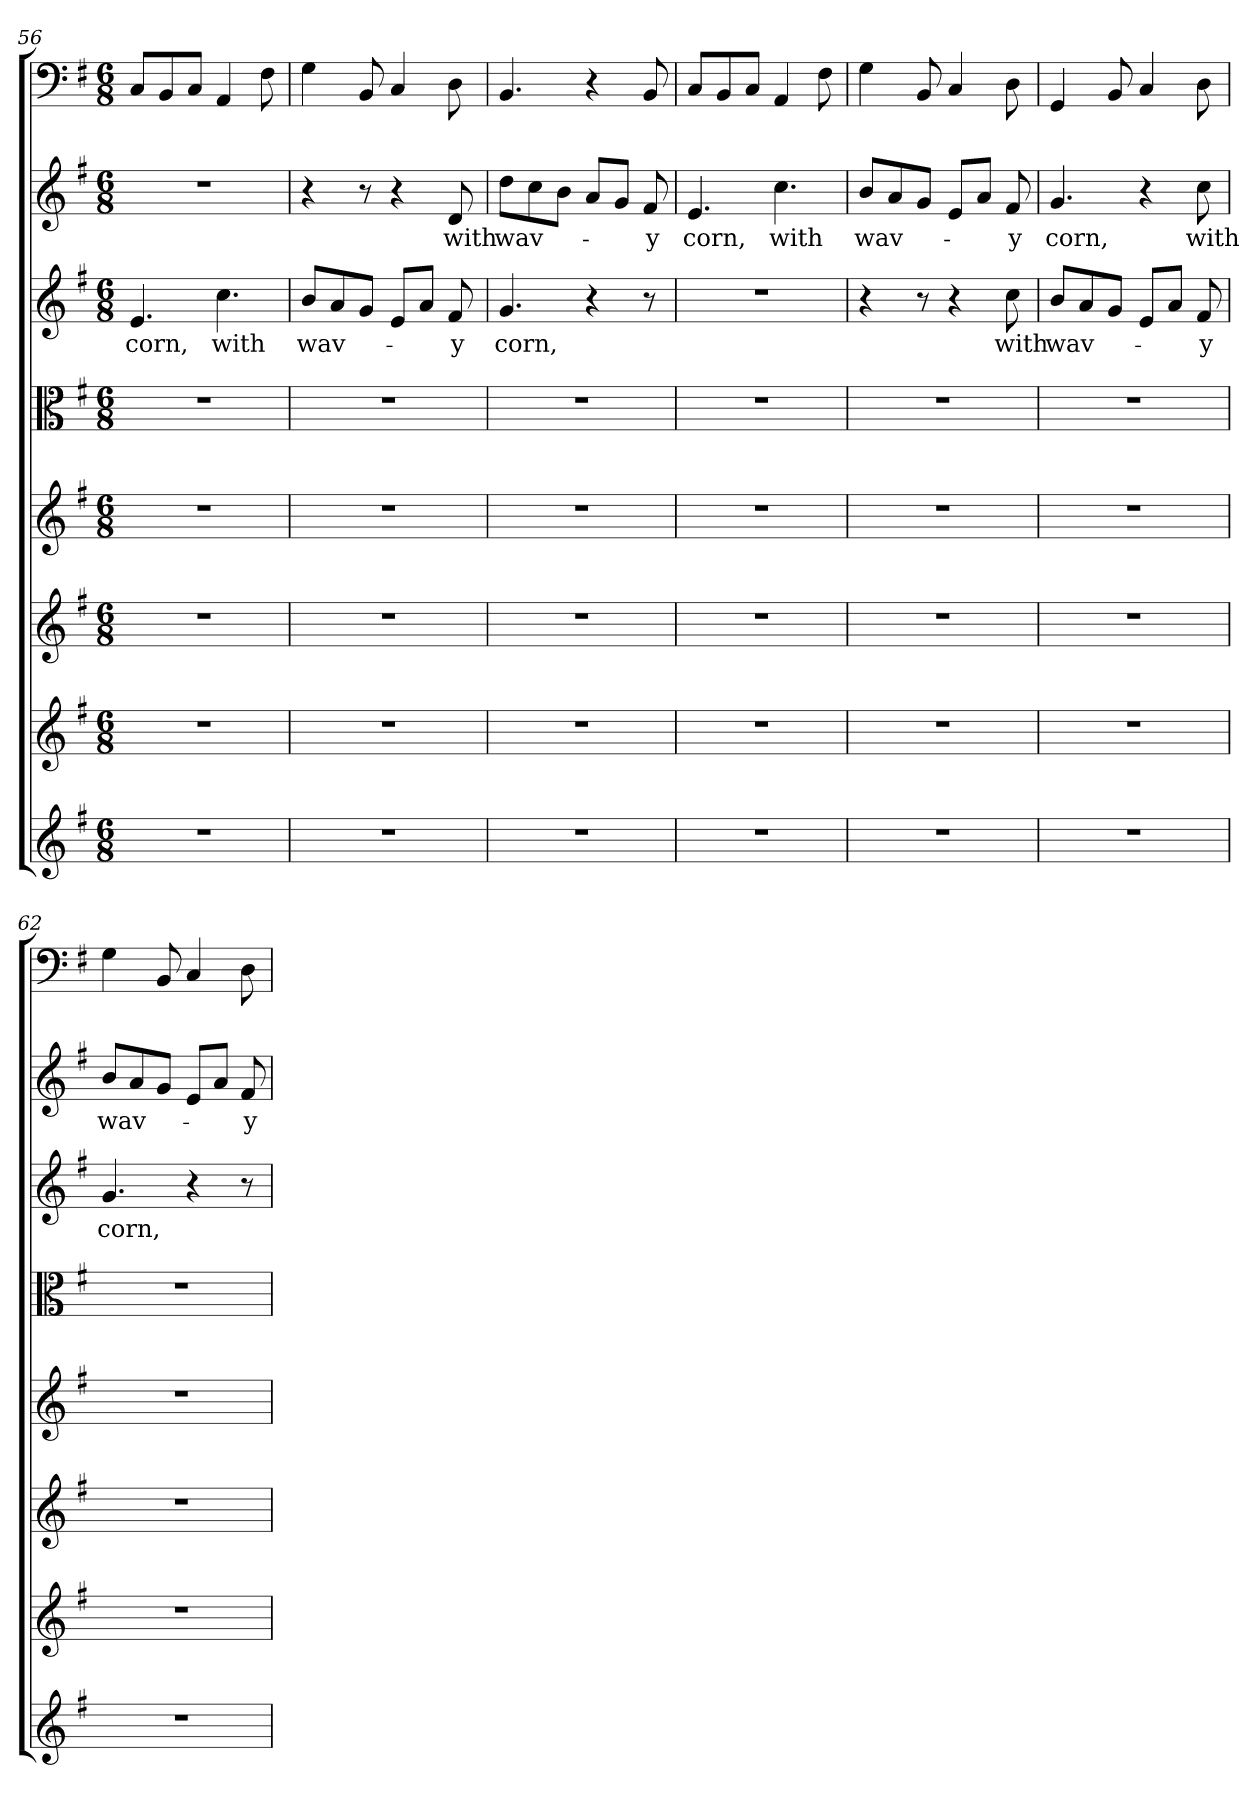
**kern	**kern	**kern	**kern	**kern	**kern	**text	**kern	**text	**kern
*part8	*part7	*part6	*part5	*part4	*part3	*part3	*part2	*part2	*part1
*staff8	*staff7	*staff6	*staff5	*staff4	*staff3	*staff3	*staff2	*staff2	*staff1
*clefG2	*clefG2	*clefG2	*clefG2	*clefC3	*clefG2	*	*clefG2	*	*clefF4
*k[f#]	*k[f#]	*k[f#]	*k[f#]	*k[f#]	*k[f#]	*	*k[f#]	*	*k[f#]
*G:	*G:	*G:	*G:	*G:	*G:	*	*G:	*	*G:
*M6/8	*M6/8	*M6/8	*M6/8	*M6/8	*M6/8	*	*M6/8	*	*M6/8
=56	=56	=56	=56	=56	=56	=56	=56	=56	=56
2.r	2.r	2.r	2.r	2.r	4.e/	corn,	2.r	.	8C/L
.	.	.	.	.	.	.	.	.	8BB/
.	.	.	.	.	.	.	.	.	8C/J
.	.	.	.	.	4.cc\	with	.	.	4AA/
.	.	.	.	.	.	.	.	.	8F#\
=57	=57	=57	=57	=57	=57	=57	=57	=57	=57
2.r	2.r	2.r	2.r	2.r	8b/L	wav-	4r	.	4G\
.	.	.	.	.	8a/	.	.	.	.
.	.	.	.	.	8g/J	.	8r	.	8BB/
.	.	.	.	.	8e/L	.	4r	.	4C/
.	.	.	.	.	8a/J	.	.	.	.
.	.	.	.	.	8f#/	-y	8d/	with	8D\
=58	=58	=58	=58	=58	=58	=58	=58	=58	=58
2.r	2.r	2.r	2.r	2.r	4.g/	corn,	8dd\L	wav-	4.BB/
.	.	.	.	.	.	.	8cc\	.	.
.	.	.	.	.	.	.	8b\J	.	.
.	.	.	.	.	4r	.	8a/L	.	4r
.	.	.	.	.	.	.	8g/J	.	.
.	.	.	.	.	8r	.	8f#/	-y	8BB/
=59	=59	=59	=59	=59	=59	=59	=59	=59	=59
2.r	2.r	2.r	2.r	2.r	2.r	.	4.e/	corn,	8C/L
.	.	.	.	.	.	.	.	.	8BB/
.	.	.	.	.	.	.	.	.	8C/J
.	.	.	.	.	.	.	4.cc\	with	4AA/
.	.	.	.	.	.	.	.	.	8F#\
=60	=60	=60	=60	=60	=60	=60	=60	=60	=60
2.r	2.r	2.r	2.r	2.r	4r	.	8b/L	wav-	4G\
.	.	.	.	.	.	.	8a/	.	.
.	.	.	.	.	8r	.	8g/J	.	8BB/
.	.	.	.	.	4r	.	8e/L	.	4C/
.	.	.	.	.	.	.	8a/J	.	.
.	.	.	.	.	8cc\	with	8f#/	-y	8D\
=61	=61	=61	=61	=61	=61	=61	=61	=61	=61
2.r	2.r	2.r	2.r	2.r	8b/L	wav-	4.g/	corn,	4GG/
.	.	.	.	.	8a/	.	.	.	.
.	.	.	.	.	8g/J	.	.	.	8BB/
.	.	.	.	.	8e/L	.	4r	.	4C/
.	.	.	.	.	8a/J	.	.	.	.
.	.	.	.	.	8f#/	-y	8cc\	with	8D\
=62	=62	=62	=62	=62	=62	=62	=62	=62	=62
2.r	2.r	2.r	2.r	2.r	4.g/	corn,	8b/L	wav-	4G\
.	.	.	.	.	.	.	8a/	.	.
.	.	.	.	.	.	.	8g/J	.	8BB/
.	.	.	.	.	4r	.	8e/L	.	4C/
.	.	.	.	.	.	.	8a/J	.	.
.	.	.	.	.	8r	.	8f#/	-y	8D\
=	=	=	=	=	=	=	=	=	=
*-	*-	*-	*-	*-	*-	*-	*-	*-	*-
